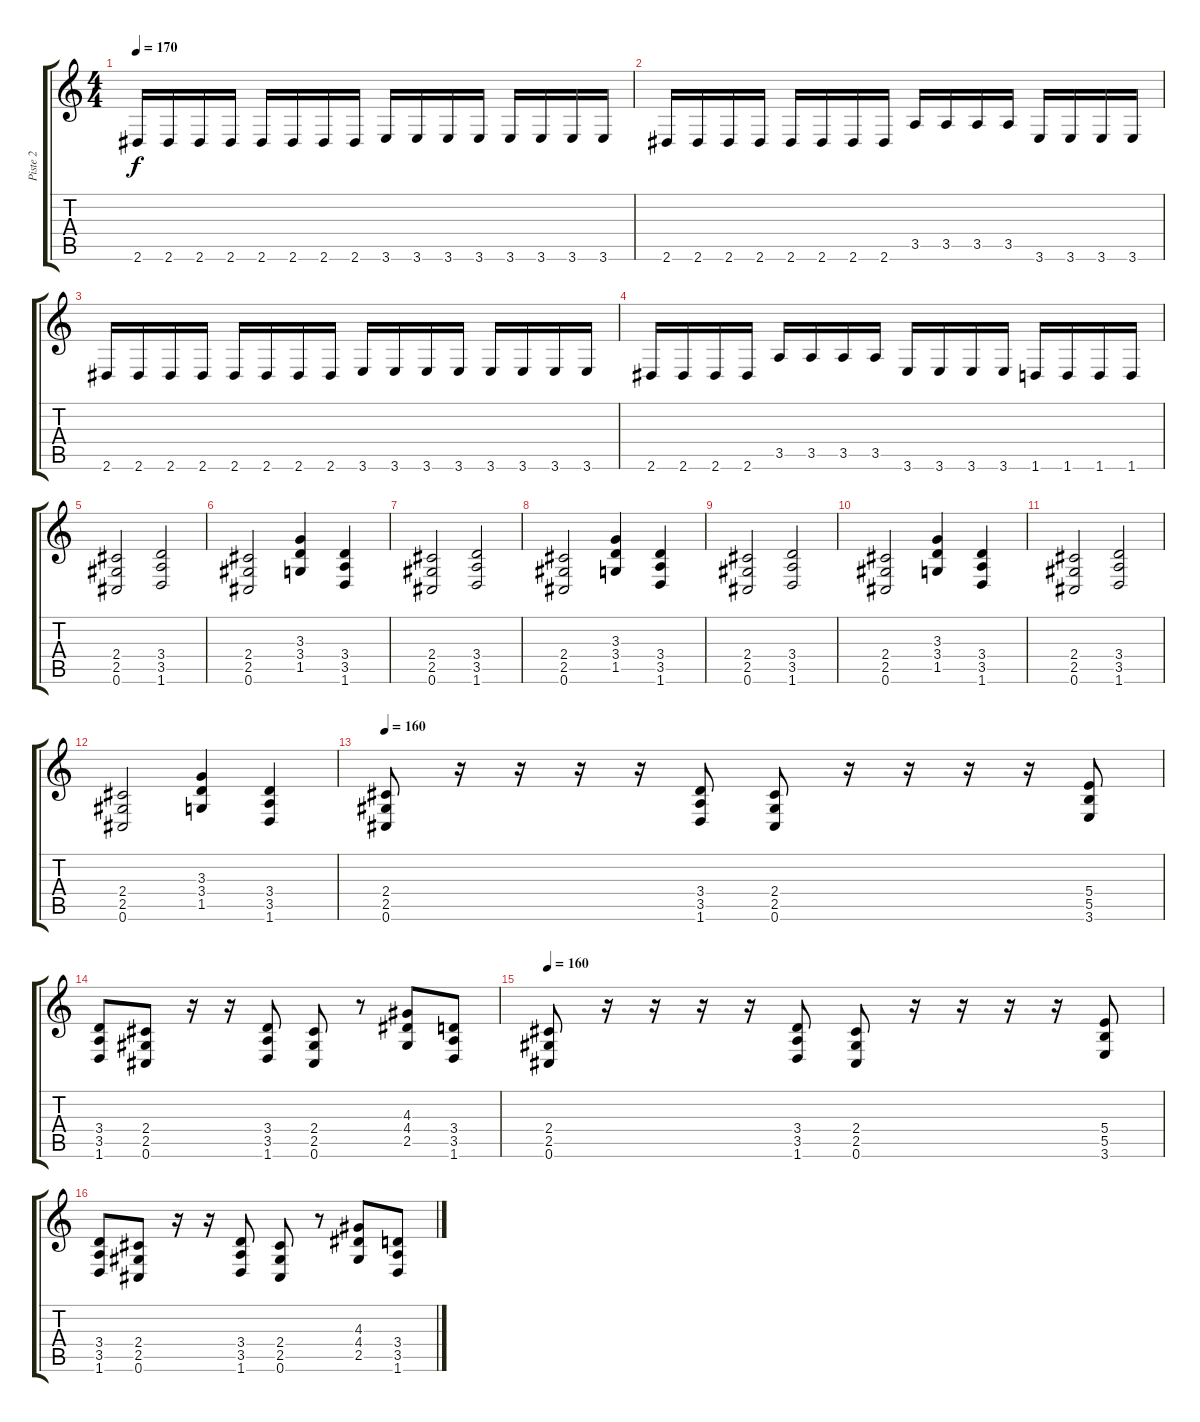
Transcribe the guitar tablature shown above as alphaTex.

\track ("Piste 2" "Piste 2") {instrument distortionguitar}
\staff {score tabs}
\tuning (Db4 Ab3 E3 B2 Gb2 Db2) {hide}
\ts (4 4)
\tempo 170
\clef g2
\ks c
2.6.16{dy f} 2.6.16 2.6.16 2.6.16 2.6.16 2.6.16 2.6.16 2.6.16 3.6.16 3.6.16 3.6.16 3.6.16 3.6.16 3.6.16 3.6.16 3.6.16 |
2.6.16 2.6.16 2.6.16 2.6.16 2.6.16 2.6.16 2.6.16 2.6.16 3.5.16 3.5.16 3.5.16 3.5.16 3.6.16 3.6.16 3.6.16 3.6.16 |
2.6.16 2.6.16 2.6.16 2.6.16 2.6.16 2.6.16 2.6.16 2.6.16 3.6.16 3.6.16 3.6.16 3.6.16 3.6.16 3.6.16 3.6.16 3.6.16 |
2.6.16 2.6.16 2.6.16 2.6.16 3.5.16 3.5.16 3.5.16 3.5.16 3.6.16 3.6.16 3.6.16 3.6.16 1.6.16 1.6.16 1.6.16 1.6.16 |
(2.4 2.5 0.6).2 (3.4 3.5 1.6).2 |
(2.4 2.5 0.6).2 (3.3 3.4 1.5).4 (3.4 3.5 1.6).4 |
(2.4 2.5 0.6).2 (3.4 3.5 1.6).2 |
(2.4 2.5 0.6).2 (3.3 3.4 1.5).4 (3.4 3.5 1.6).4 |
(2.4 2.5 0.6).2 (3.4 3.5 1.6).2 |
(2.4 2.5 0.6).2 (3.3 3.4 1.5).4 (3.4 3.5 1.6).4 |
(2.4 2.5 0.6).2 (3.4 3.5 1.6).2 |
(2.4 2.5 0.6).2 (3.3 3.4 1.5).4 (3.4 3.5 1.6).4 |
\tempo 160
(2.4 2.5 0.6).8 r.16 r.16 r.16 r.16 (3.4 3.5 1.6).8 (2.4 2.5 0.6).8 r.16 r.16 r.16 r.16 (5.4 5.5 3.6).8 |
(3.4 3.5 1.6).8 (2.4 2.5 0.6).8 r.16 r.16 (3.4 3.5 1.6).8 (2.4 2.5 0.6).8 r.8 (4.3 4.4 2.5).8 (3.4 3.5 1.6).8 |
\tempo 160
(2.4 2.5 0.6).8 r.16 r.16 r.16 r.16 (3.4 3.5 1.6).8 (2.4 2.5 0.6).8 r.16 r.16 r.16 r.16 (5.4 5.5 3.6).8 |
(3.4 3.5 1.6).8 (2.4 2.5 0.6).8 r.16 r.16 (3.4 3.5 1.6).8 (2.4 2.5 0.6).8 r.8 (4.3 4.4 2.5).8 (3.4 3.5 1.6).8
